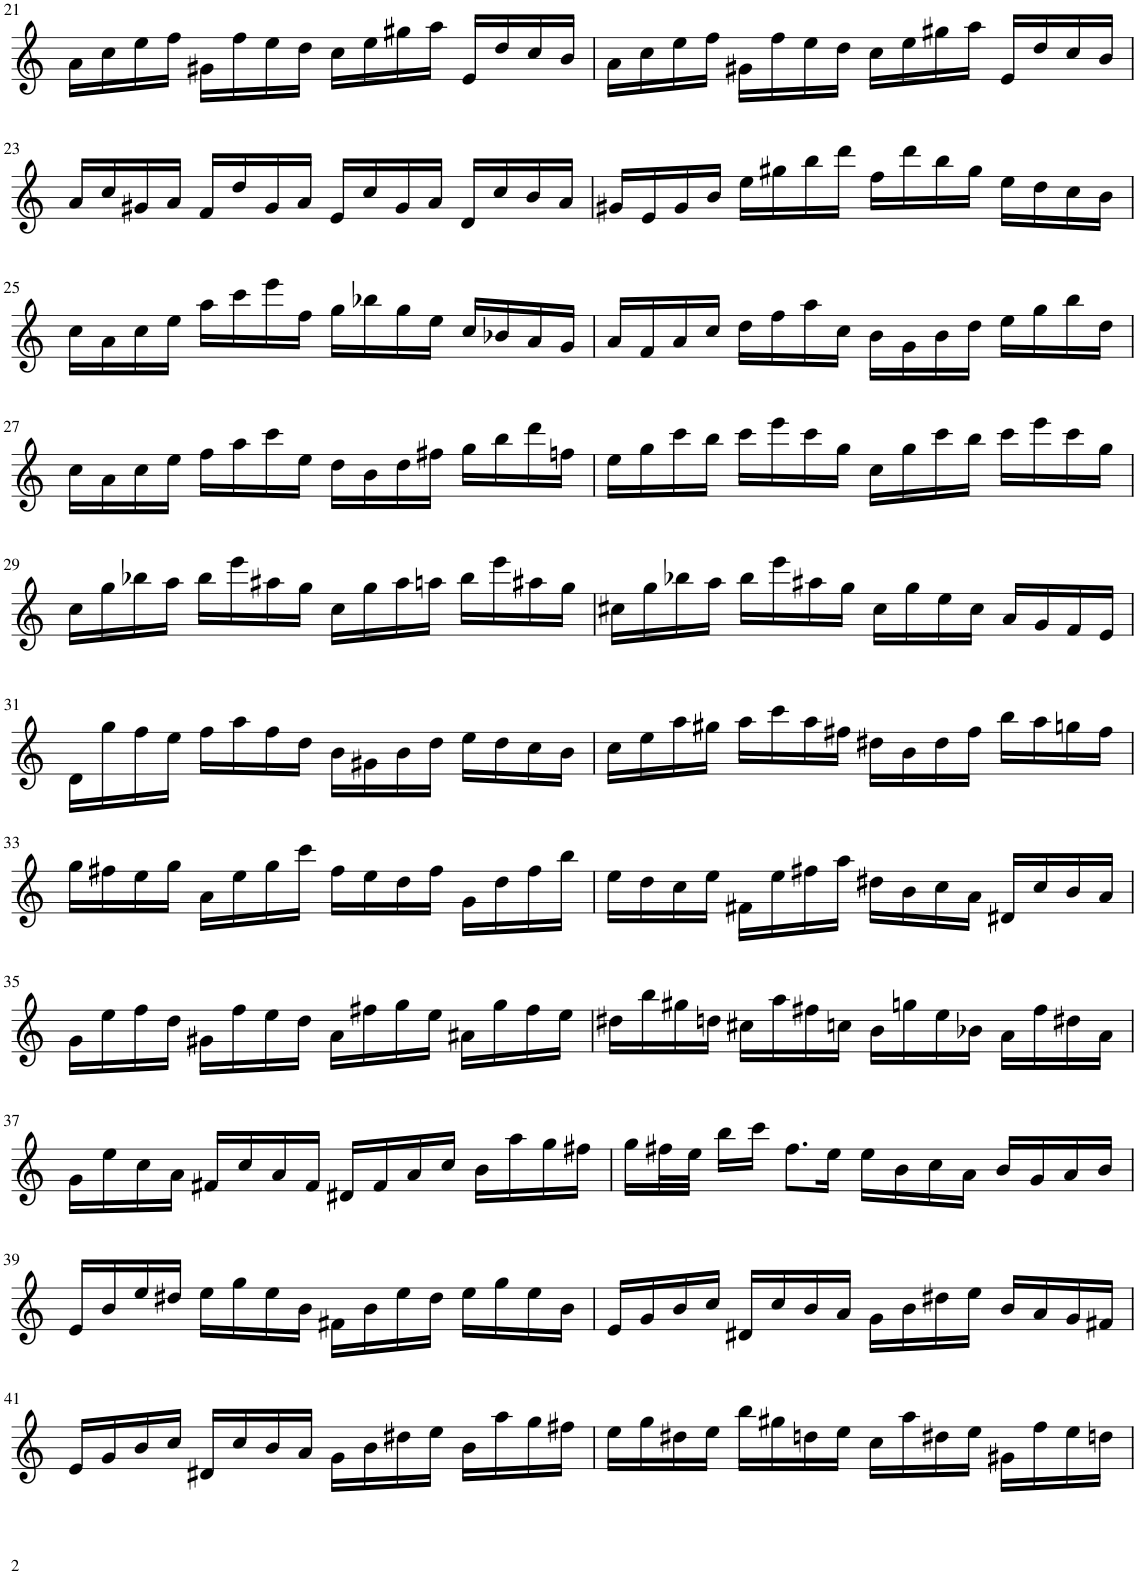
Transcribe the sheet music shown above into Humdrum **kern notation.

**kern
*part1
*staff1
*I"ハープ
!!LO:PB:g=z
*clefG2
*k[]
*M4/4
*met(c)
=21
16a\LL
16cc\
16ee\
16ff\JJ
16g#X\LL
16ff\
16ee\
16dd\JJ
16cc\LL
16ee\
16gg#X\
16aa\JJ
16e/LL
16dd/
16cc/
16b/JJ
=22
16a\LL
16cc\
16ee\
16ff\JJ
16g#X\LL
16ff\
16ee\
16dd\JJ
16cc\LL
16ee\
16gg#X\
16aa\JJ
16e/LL
16dd/
16cc/
16b/JJ
!!LO:LB:g=z
=23
16a/LL
16cc/
16g#X/
16a/JJ
16f/LL
16dd/
16g#/
16a/JJ
16e/LL
16cc/
16g#/
16a/JJ
16d/LL
16cc/
16b/
16a/JJ
=24
16g#X/LL
16e/
16g#/
16b/JJ
16ee\LL
16gg#X\
16bb\
16ddd\JJ
16ff\LL
16ddd\
16bb\
16gg#\JJ
16ee\LL
16dd\
16cc\
16b\JJ
!!LO:LB:g=z
=25
16cc\LL
16a\
16cc\
16ee\JJ
16aa\LL
16ccc\
16eee\
16ff\JJ
16gg\LL
16bb-X\
16gg\
16ee\JJ
16cc/LL
16b-X/
16a/
16g/JJ
=26
16a/LL
16f/
16a/
16cc/JJ
16dd\LL
16ff\
16aa\
16cc\JJ
16b\LL
16g\
16b\
16dd\JJ
16ee\LL
16gg\
16bb\
16dd\JJ
!!LO:LB:g=z
=27
16cc\LL
16a\
16cc\
16ee\JJ
16ff\LL
16aa\
16ccc\
16ee\JJ
16dd\LL
16b\
16dd\
16ff#X\JJ
16gg\LL
16bb\
16ddd\
16ffn\JJ
=28
16ee\LL
16gg\
16ccc\
16bb\JJ
16ccc\LL
16eee\
16ccc\
16gg\JJ
16cc\LL
16gg\
16ccc\
16bb\JJ
16ccc\LL
16eee\
16ccc\
16gg\JJ
!!LO:LB:g=z
=29
16cc\LL
16gg\
16bb-X\
16aa\JJ
16bb-\LL
16eee\
16aa#X\
16gg\JJ
16cc\LL
16gg\
16aa#\
16aan\JJ
16bb-\LL
16eee\
16aa#X\
16gg\JJ
=30
16cc#X\LL
16gg\
16bb-X\
16aa\JJ
16bb-\LL
16eee\
16aa#X\
16gg\JJ
16cc#\LL
16gg\
16ee\
16cc#\JJ
16a/LL
16g/
16f/
16e/JJ
!!LO:LB:g=z
=31
16d\LL
16gg\
16ff\
16ee\JJ
16ff\LL
16aa\
16ff\
16dd\JJ
16b\LL
16g#X\
16b\
16dd\JJ
16ee\LL
16dd\
16cc\
16b\JJ
=32
16cc\LL
16ee\
16aa\
16gg#X\JJ
16aa\LL
16ccc\
16aa\
16ff#X\JJ
16dd#X\LL
16b\
16dd#\
16ff#\JJ
16bb\LL
16aa\
16ggn\
16ff#\JJ
!!LO:LB:g=z
=33
16gg\LL
16ff#X\
16ee\
16gg\JJ
16a\LL
16ee\
16gg\
16ccc\JJ
16ff#\LL
16ee\
16dd\
16ff#\JJ
16g\LL
16dd\
16ff#\
16bb\JJ
=34
16ee\LL
16dd\
16cc\
16ee\JJ
16f#X\LL
16ee\
16ff#X\
16aa\JJ
16dd#X\LL
16b\
16cc\
16a\JJ
16d#X/LL
16cc/
16b/
16a/JJ
!!LO:LB:g=z
=35
16g\LL
16ee\
16ff\
16dd\JJ
16g#X\LL
16ff\
16ee\
16dd\JJ
16a\LL
16ff#X\
16gg\
16ee\JJ
16a#X\LL
16gg\
16ff#\
16ee\JJ
=36
16dd#X\LL
16bb\
16gg#X\
16ddn\JJ
16cc#X\LL
16aa\
16ff#X\
16ccn\JJ
16b\LL
16ggn\
16ee\
16b-X\JJ
16a\LL
16ff#\
16dd#X\
16a\JJ
!!LO:LB:g=z
=37
16g\LL
16ee\
16cc\
16a\JJ
16f#X/LL
16cc/
16a/
16f#/JJ
16d#X/LL
16f#/
16a/
16cc/JJ
16b\LL
16aa\
16gg\
16ff#X\JJ
=38
16gg\LL
32ff#X\L
32ee\JJJ
16bb\LL
16ccc\JJ
8.ff#\L
16ee\Jk
16ee\LL
16b\
16cc\
16a\JJ
16b/LL
16g/
16a/
16b/JJ
!!LO:LB:g=z
=39
16e/LL
16b/
16ee/
16dd#X/JJ
16ee\LL
16gg\
16ee\
16b\JJ
16f#X\LL
16b\
16ee\
16dd#\JJ
16ee\LL
16gg\
16ee\
16b\JJ
=40
16e/LL
16g/
16b/
16cc/JJ
16d#X/LL
16cc/
16b/
16a/JJ
16g\LL
16b\
16dd#X\
16ee\JJ
16b/LL
16a/
16g/
16f#X/JJ
!!LO:LB:g=z
=41
16e/LL
16g/
16b/
16cc/JJ
16d#X/LL
16cc/
16b/
16a/JJ
16g\LL
16b\
16dd#X\
16ee\JJ
16b\LL
16aa\
16gg\
16ff#X\JJ
=42
16ee\LL
16gg\
16dd#X\
16ee\JJ
16bb\LL
16gg#X\
16ddn\
16ee\JJ
16cc\LL
16aa\
16dd#X\
16ee\JJ
16g#X\LL
16ff\
16ee\
16ddn\JJ
=
*-
